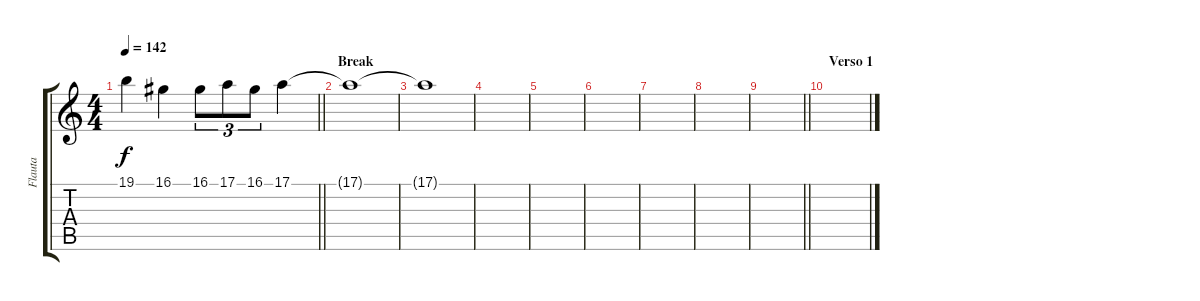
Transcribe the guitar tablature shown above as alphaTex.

\track ("Flauta" "Flauta") {instrument flute}
\staff {score tabs}
\tuning (E4 B3 G3 D3 A2 E2) {hide}
\ts (4 4)
\tempo 142
\clef g2
\barLineRight lightlight
\ks c
19.1.4{dy f} 16.1.4 16.1.8{tu (3 2)} 17.1.8{tu (3 2)} 16.1.8{tu (3 2)} 17.1.4 |
\section ("" "Break")
17.1{t}.1 |
17.1{t}.1 |
|
|
|
|
|
\barLineRight lightlight
|
\section ("" "Verso 1")
